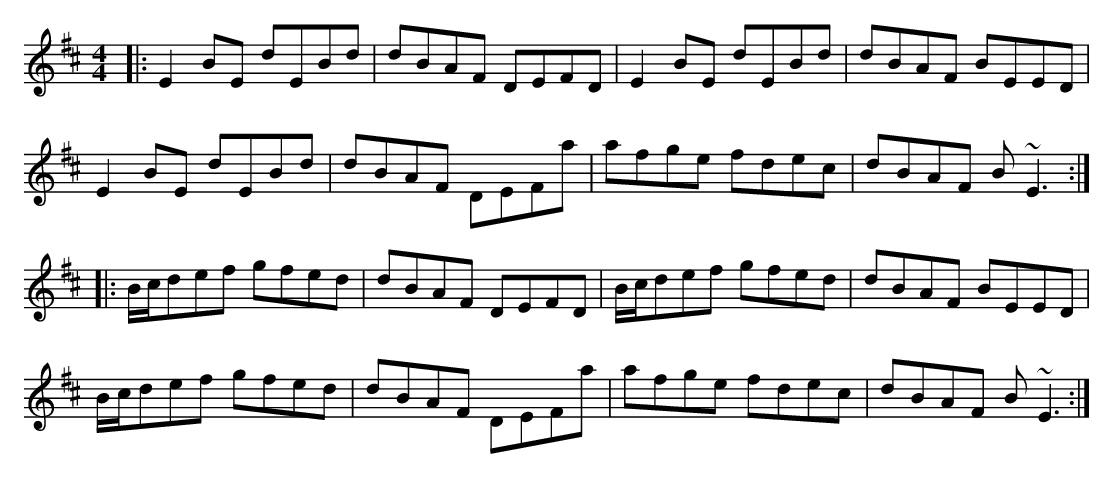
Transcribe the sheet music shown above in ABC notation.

X:1
M:4/4
K:Edor
|:E2BE dEBd|dBAF DEFD|E2BE dEBd|dBAF BEED|
E2BE dEBd|dBAF DEFa|afge fdec|dBAF B ~E3:|
|:B/c/def gfed|dBAF DEFD|B/c/def gfed|dBAF BEED|
B/c/def gfed|dBAF DEFa|afge fdec|dBAF B ~E3:|
